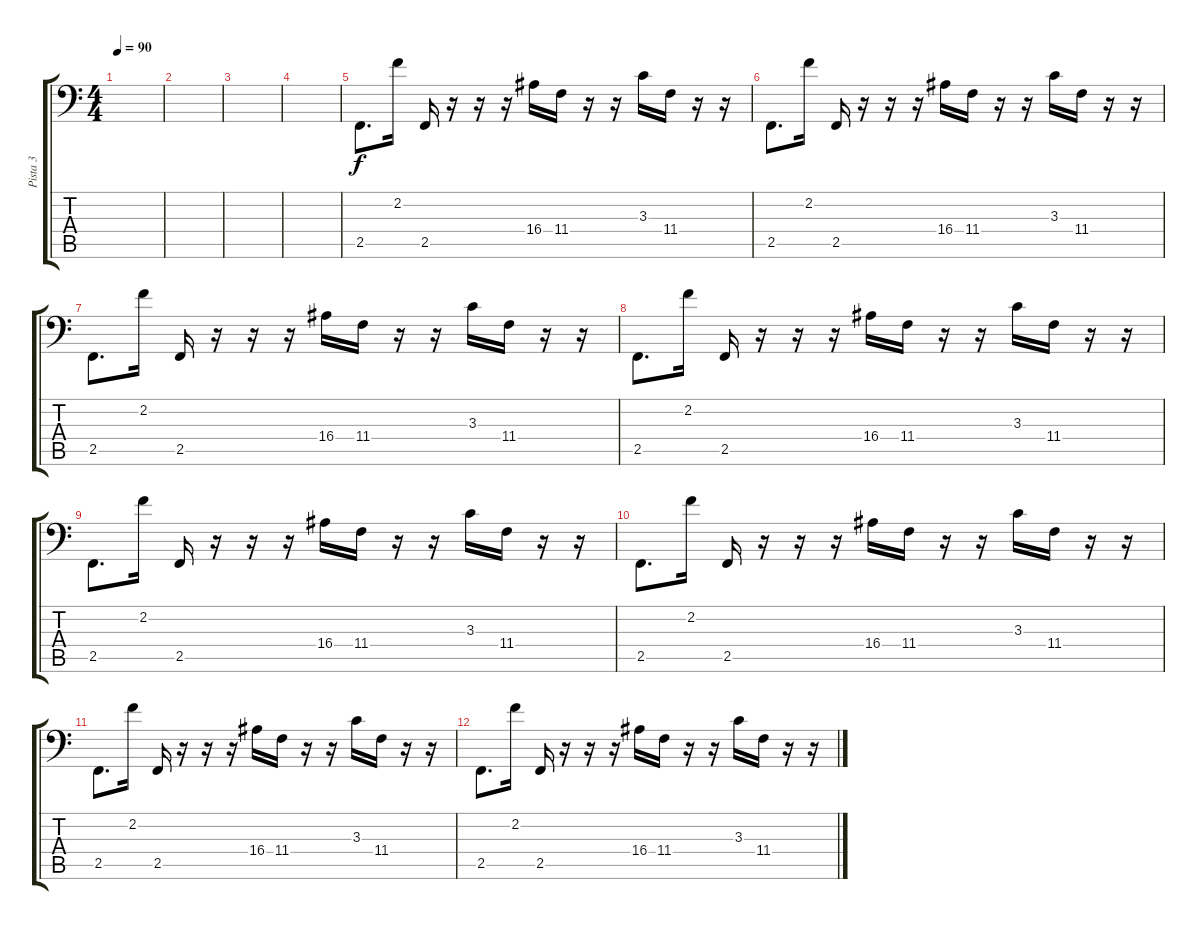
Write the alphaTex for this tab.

\track ("Pista 3" "Pista 3") {instrument pad3polysynth}
\staff {score tabs}
\tuning (Db5 Eb4 A3 Gb2 Eb2 Db1) {hide}
\ts (4 4)
\tempo 90
\clef f4
\ks c
|
|
|
|
2.5.8{d} 2.2.16 2.5.16 r.16 r.16 r.16 16.4.16 11.4.16 r.16 r.16 3.3.16 11.4.16 r.16 r.16 |
2.5.8{d} 2.2.16 2.5.16 r.16 r.16 r.16 16.4.16 11.4.16 r.16 r.16 3.3.16 11.4.16 r.16 r.16 |
2.5.8{d} 2.2.16 2.5.16 r.16 r.16 r.16 16.4.16 11.4.16 r.16 r.16 3.3.16 11.4.16 r.16 r.16 |
2.5.8{d} 2.2.16 2.5.16 r.16 r.16 r.16 16.4.16 11.4.16 r.16 r.16 3.3.16 11.4.16 r.16 r.16 |
2.5.8{d} 2.2.16 2.5.16 r.16 r.16 r.16 16.4.16 11.4.16 r.16 r.16 3.3.16 11.4.16 r.16 r.16 |
2.5.8{d} 2.2.16 2.5.16 r.16 r.16 r.16 16.4.16 11.4.16 r.16 r.16 3.3.16 11.4.16 r.16 r.16 |
2.5.8{d} 2.2.16 2.5.16 r.16 r.16 r.16 16.4.16 11.4.16 r.16 r.16 3.3.16 11.4.16 r.16 r.16 |
2.5.8{d} 2.2.16 2.5.16 r.16 r.16 r.16 16.4.16 11.4.16 r.16 r.16 3.3.16 11.4.16 r.16 r.16
